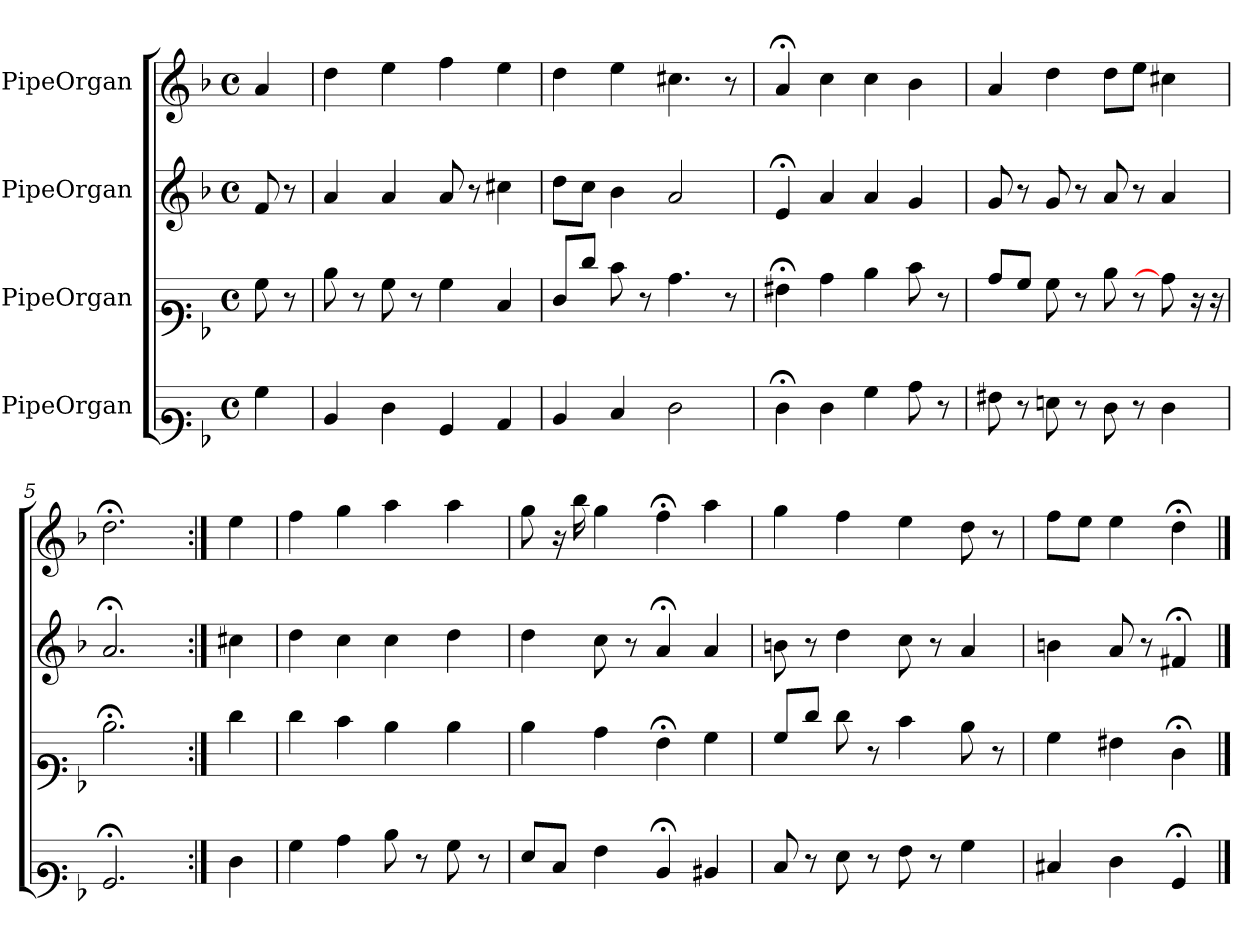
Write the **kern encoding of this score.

**kern	**kern	**kern	**kern
*part4	*part3	*part2	*part1
*staff4	*staff3	*staff2	*staff1
*I"PipeOrgan	*I"PipeOrgan	*I"PipeOrgan	*I"PipeOrgan
*clefF2	*clefF2	*clefG2	*clefG2
*k[b-]	*k[b-]	*k[b-]	*k[b-]
*d:	*d:	*d:	*d:
*M4/4	*M4/4	*M4/4	*M4/4
*met(c)	*met(c)	*met(c)	*met(c)
*MM60	*MM60	*MM60	*MM60
=	=	=	=
4d	8d	8f	4a
.	8r	8r	.
=1	=1	=1	=1
4F	8f	4a	4dd
.	8r	.	.
4A	8d	4a	4ee
.	8r	.	.
4D	4d	8a	4ff
.	.	8r	.
4E	4G	4cc#X	4ee
=2	=2	=2	=2
4F	8A/L	8dd\L	4dd
.	8a/J	8cc\J	.
4G	8g	4b-	4ee
.	8r	.	.
2A	4.e	2a	4.cc#X
.	8r	.	8r
=3	=3	=3	=3
4A;<	4c#X;<	4e;<	4a;<
4A	4e	4a	4cc
4d	4f	4a	4cc
8e	8g	4g	4b-
8r	8r	.	.
=4	=4	=4	=4
8c#X	8e/L	8g	4a
8r	8d/J	8r	.
8Bn	8d	8g	4dd
8r	8r	8r	.
8A	8f	8a	8dd\L
8r	8r	8r	8ee\J
4A	8e]	4a	4cc#X
.	16r	.	.
.	16r	.	.
=5	=5	=5	=5
2.D;<	2.f;<	2.a;<	2.dd;<
=:|!	=:|!	=:|!	=:|!
4A	4a	4cc#X	4ee
=6	=6	=6	=6
4d	4a	4dd	4ff
4e	4g	4cc	4gg
8f	4f	4cc	4aa
8r	.	.	.
8d	4f	4dd	4aa
8r	.	.	.
=7	=7	=7	=7
8B-/L	4f	4dd	8gg
8G/J	.	.	16r
.	.	.	16bb-
4c	4e	8cc	4gg
.	.	8r	.
4F;<	4c;<	4a;<	4ff;<
4F#X	4d	4a	4aa
=8	=8	=8	=8
8G	8d/L	8bn	4gg
8r	8a/J	8r	.
8B-	8a	4dd	4ff
8r	8r	.	.
8c	4g	8cc	4ee
8r	.	8r	.
4d	8f	4a	8dd
.	8r	.	8r
=9	=9	=9	=9
4G#X	4d	4bn	8ff\L
.	.	.	8ee\J
4A	4c#X	8a	4ee
.	.	8r	.
4D;<	4A;<	4f#X;<	4dd;<
==	==	==	==
*-	*-	*-	*-
